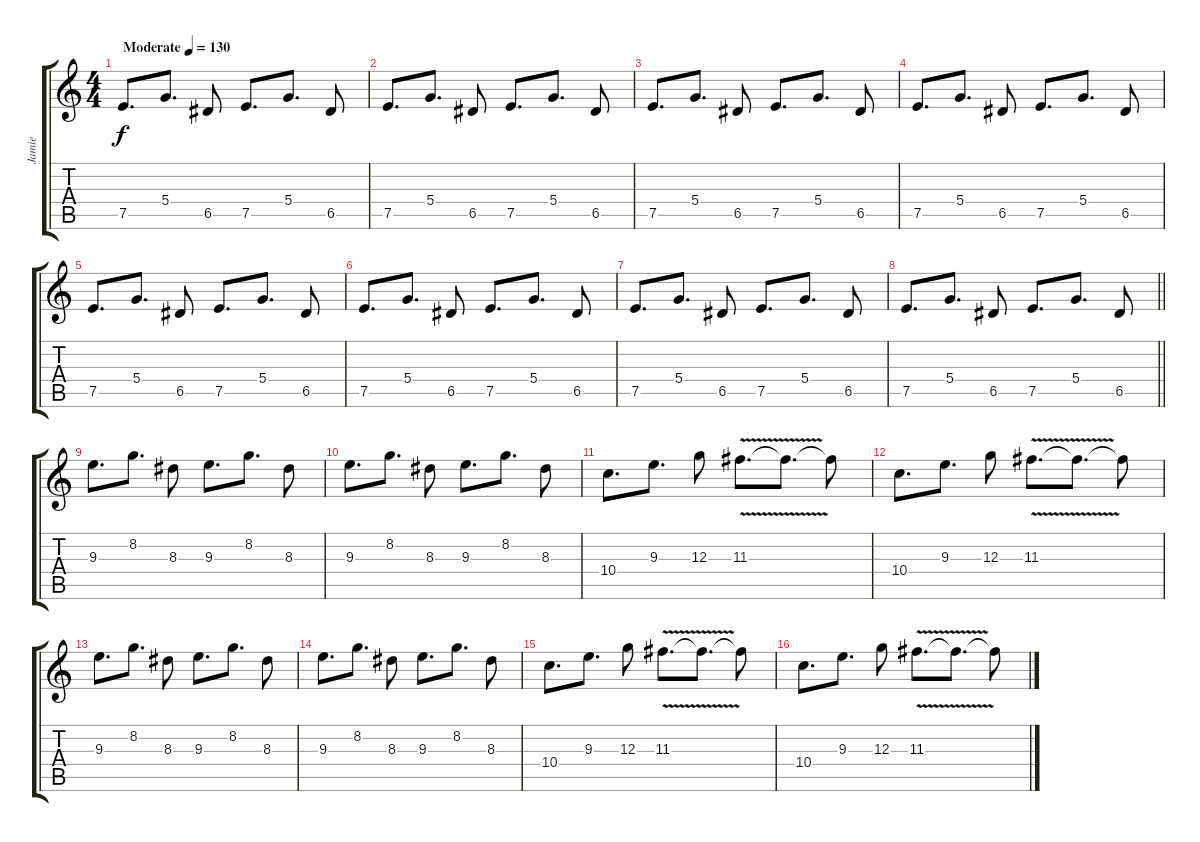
\track ("Jamie" "Jamie") {instrument distortionguitar}
\staff {score tabs}
\tuning (E4 B3 G3 D3 A2 E2) {hide}
\ts (4 4)
\tempo (130 "Moderate")
\clef g2
\ks c
7.5.8{d dy f instrument electricguitarclean} 5.4.8{d} 6.5.8 7.5.8{d} 5.4.8{d} 6.5.8 |
7.5.8{d} 5.4.8{d} 6.5.8 7.5.8{d} 5.4.8{d} 6.5.8 |
7.5.8{d} 5.4.8{d} 6.5.8 7.5.8{d} 5.4.8{d} 6.5.8 |
7.5.8{d} 5.4.8{d} 6.5.8 7.5.8{d} 5.4.8{d} 6.5.8 |
7.5.8{d} 5.4.8{d} 6.5.8 7.5.8{d} 5.4.8{d} 6.5.8 |
7.5.8{d} 5.4.8{d} 6.5.8 7.5.8{d} 5.4.8{d} 6.5.8 |
7.5.8{d} 5.4.8{d} 6.5.8 7.5.8{d} 5.4.8{d} 6.5.8 |
\barLineRight lightlight
7.5.8{d} 5.4.8{d} 6.5.8 7.5.8{d} 5.4.8{d} 6.5.8 |
9.3.8{d instrument overdrivenguitar} 8.2.8{d} 8.3.8 9.3.8{d} 8.2.8{d} 8.3.8 |
9.3.8{d} 8.2.8{d} 8.3.8 9.3.8{d} 8.2.8{d} 8.3.8 |
10.4.8{d} 9.3.8{d} 12.3.8 11.3{v}.8{d} 11.3{t}.8{d} 11.3{t}.8 |
10.4.8{d} 9.3.8{d} 12.3.8 11.3{v}.8{d} 11.3{t}.8{d} 11.3{t}.8 |
9.3.8{d} 8.2.8{d} 8.3.8 9.3.8{d} 8.2.8{d} 8.3.8 |
9.3.8{d} 8.2.8{d} 8.3.8 9.3.8{d} 8.2.8{d} 8.3.8 |
10.4.8{d} 9.3.8{d} 12.3.8 11.3{v}.8{d} 11.3{t}.8{d} 11.3{t}.8 |
10.4.8{d} 9.3.8{d} 12.3.8 11.3{v}.8{d} 11.3{t}.8{d} 11.3{t}.8
